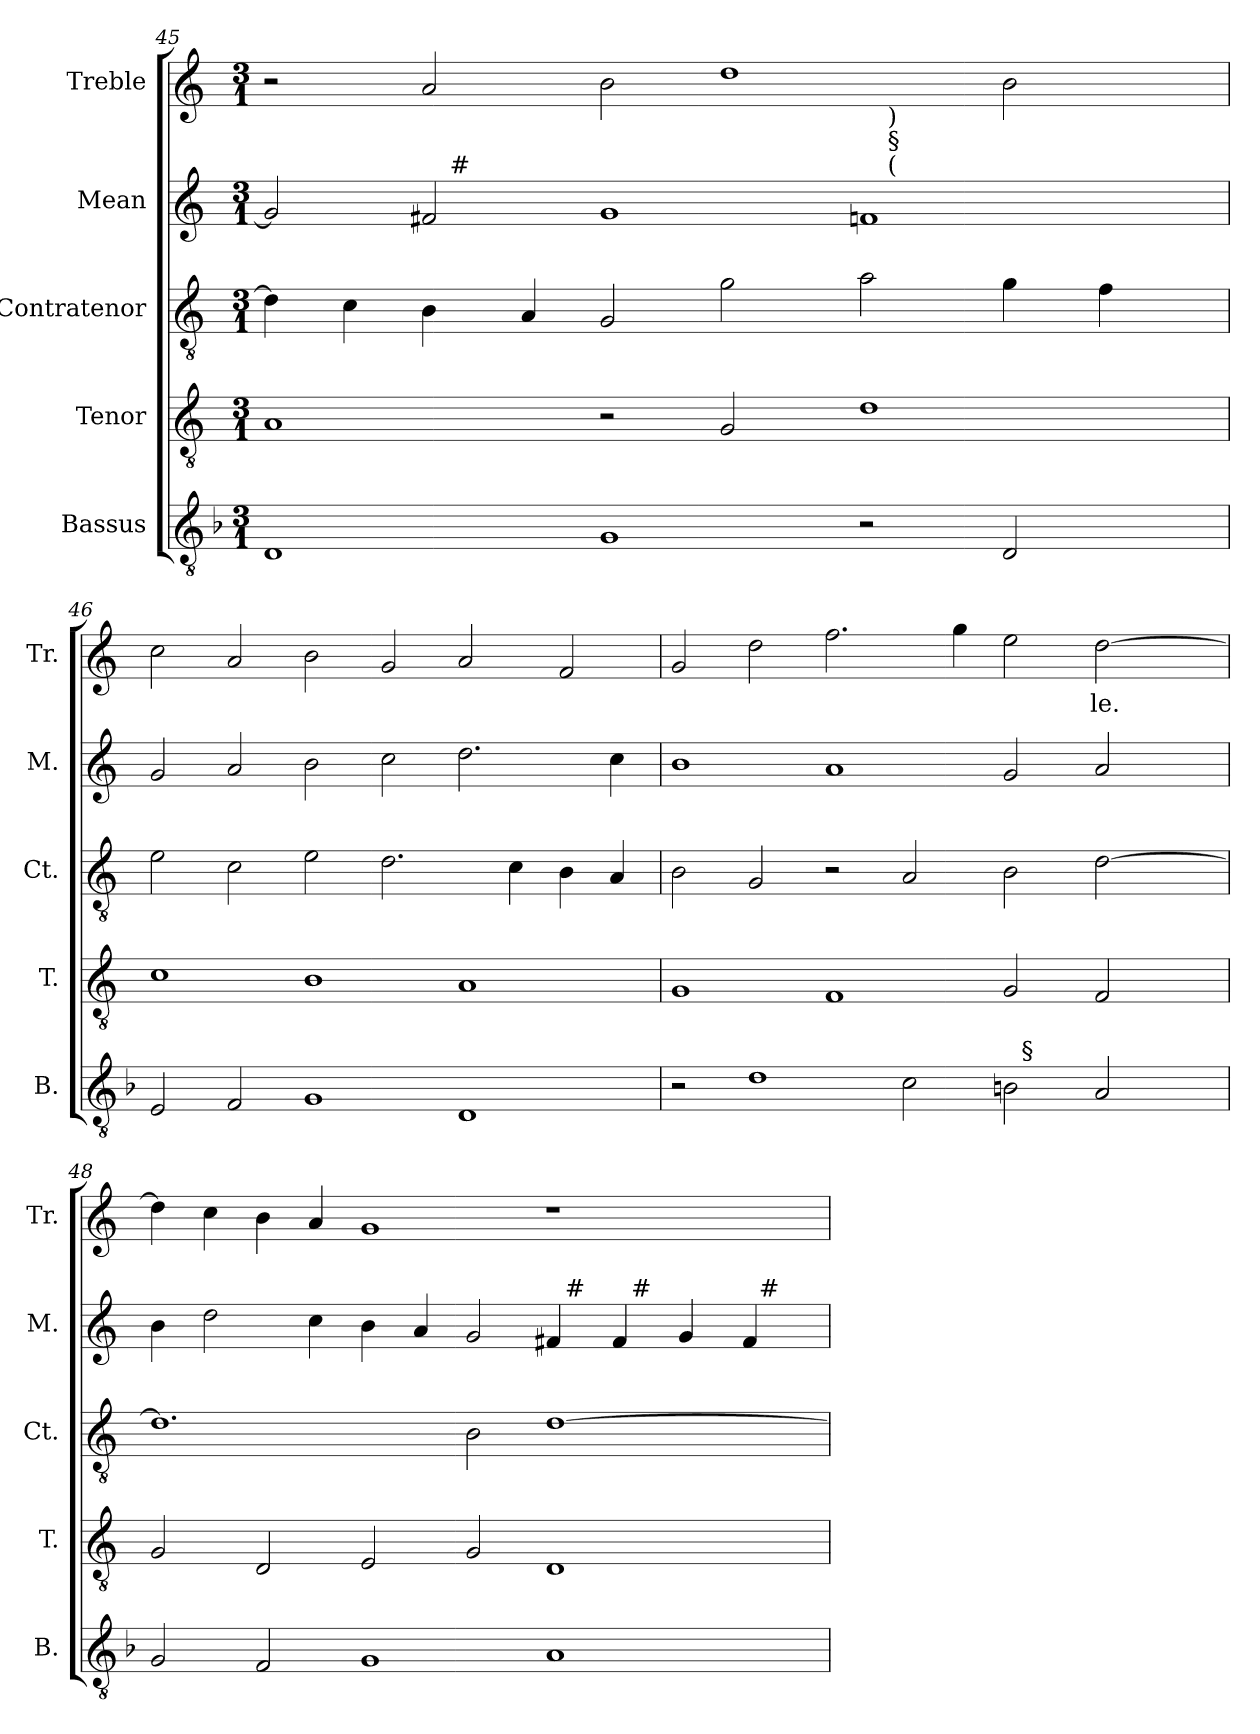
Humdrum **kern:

**kern	**kern	**kern	**kern	**kern	**text
*part5	*part4	*part3	*part2	*part1	*part1
*staff5	*staff4	*staff3	*staff2	*staff1	*staff1
*I"Bassus	*I"Tenor	*I"Contratenor	*I"Mean	*I"Treble	*
*I'B.	*I'T.	*I'Ct.	*I'M.	*I'Tr.	*
*clefGv2	*clefGv2	*clefGv2	*clefG2	*clefG2	*
*ITrd7c12	*ITrd7c12	*ITrd7c12	*	*	*
*k[b-]	*k[]	*k[]	*k[]	*k[]	*
*F:	*	*C:	*C:	*C:	*
*M3/1	*M3/1	*M3/1	*M3/1	*M3/1	*
=45	=45	=45	=45	=45	=45
*	*	*	*^	*	*
*	*	*	*	*^	*	*
1DDi	1AAi	4Di\]	2gi/]	2ryy	1ryy	2r	.
.	.	4Ci\	.	.	.	.	.
.	.	4BBi\	2f#i/	32ryy	.	2ai/	.
.	.	.	.	256ryy	.	.	.
!	!	!	!	!LO:TX:a:t=#	!	!	!
.	.	.	.	1ryy	.	.	.
.	.	4AAi/	.	.	.	.	.
1GGi	2r	2GGi/	1gi	.	1ryy	2bi\	.
.	2GGi/	2Gi\	.	.	.	1ddi	.
.	.	.	.	1ryy	.	.	.
2r	1Di	2Ai\	1fi	.	32ryy	.	.
.	.	.	.	.	256ryy	.	.
!	!	!	!	!	!LO:TX:a:t=(	!	!
!	!	!	!	!	!LO:TX:t=§	!	!
!	!	!	!	!	!LO:TX:t=)	!	!
.	.	.	.	.	2ryy	.	.
2DDi/	.	4Gi\	.	.	.	2bi\	.
.	.	.	.	4ryy	4ryy	.	.
.	.	4Fi\	.	.	.	.	.
.	.	.	.	8ryy	8ryy	.	.
.	.	.	.	16ryy	16ryy	.	.
.	.	.	.	64..ryy	64..ryy	.	.
*	*	*	*v	*v	*v	*	*
!!LO:LB:g=z
=46	=46	=46	=46	=46	=46
2EEi/	1Ci	2Ei\	2gi/	2cci\	.
2FFi/	.	2Ci\	2ai/	2ai/	.
1GGi	1BBi	2Ei\	2bi\	2bi\	.
.	.	2.Di\	2cci\	2gi/	.
1DDi	1AAi	.	2.ddi\	2ai/	.
.	.	4Ci\	.	.	.
.	.	4BBi\	.	2fi/	.
.	.	4AAi/	4cci\	.	.
=47	=47	=47	=47	=47	=47
*^	*	*	*	*	*
2r	1ryy	1GGi	2BBi\	1bi	2gi/	.
1Di	.	.	2GGi/	.	2ddi\	.
.	1ryy	1FFi	2r	1ai	2.ffi\	.
2Ci\	.	.	2AAi/	.	.	.
.	.	.	.	.	4ggi\	.
2BBni\	32ryy	2GGi/	2BBi\	2gi/	2eei\	.
.	256ryy	.	.	.	.	.
!	!LO:TX:a:t=§	!	!	!	!	!
.	2ryy	.	.	.	.	.
!	!	!	!	!	!	!LO:LY:b:color=#000000
2AAi/	.	2FFi/	[>2Di\	2ai/	[>2ddi\	-le.
.	4ryy	.	.	.	.	.
.	8ryy	.	.	.	.	.
.	16ryy	.	.	.	.	.
.	64..ryy	.	.	.	.	.
*v	*v	*	*	*	*	*
=48	=48	=48	=48	=48	=48
*	*	*	*^	*	*
*	*	*	*	*^	*	*
2GGi/	2GGi/	1.Di]	4bi\	1ryy	1ryy	4ddi\]	.
.	.	.	2ddi\	.	.	4cci\	.
2FFi/	2DDi/	.	.	.	.	4bi\	.
.	.	.	4cci\	.	.	4ai/	.
1GGi	2EEi/	.	4bi\	1ryy	1ryy	1gi	.
.	.	.	4ai/	.	.	.	.
.	2GGi/	2BBi\	2gi/	.	.	.	.
1AAi	1DDi	[>1Di	4f#i/	32ryy	4ryy	1r	.
.	.	.	.	256ryy	.	.	.
!	!	!	!	!LO:TX:a:t=#	!	!	!
.	.	.	.	2ryy	.	.	.
.	.	.	4f#i/	.	32ryy	.	.
.	.	.	.	.	256ryy	.	.
!	!	!	!	!	!LO:TX:a:t=#	!	!
.	.	.	.	.	2ryy	.	.
.	.	.	4gi/	.	.	.	.
.	.	.	.	4ryy	.	.	.
.	.	.	4f#i/	.	.	.	.
!	!	!	!	!LO:TX:a:t=#	!	!	!
.	.	.	.	8ryy	8ryy	.	.
.	.	.	.	16ryy	16ryy	.	.
.	.	.	.	64..ryy	64..ryy	.	.
*	*	*	*v	*v	*v	*	*
=	=	=	=	=	=
*-	*-	*-	*-	*-	*-
